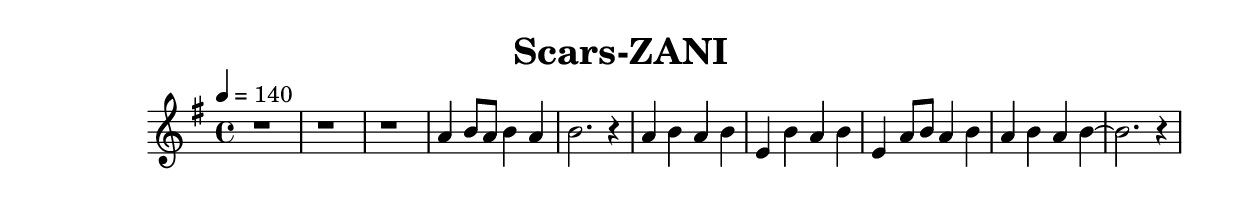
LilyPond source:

\header {
  title = "Scars-ZANI"
  composer = ""
}

\score {
  <<
  \relative g' { \key g \major \time 4/4 \tempo 4=140
    r1 | r |
    r | a4 b8 a b4 a | b2. r4 | a b a b | e, b' a b | e, a8 b a4 b |
    a b a b~ | b2. r4 |


  }
  
  >>
  \layout {}
  \midi {}
}